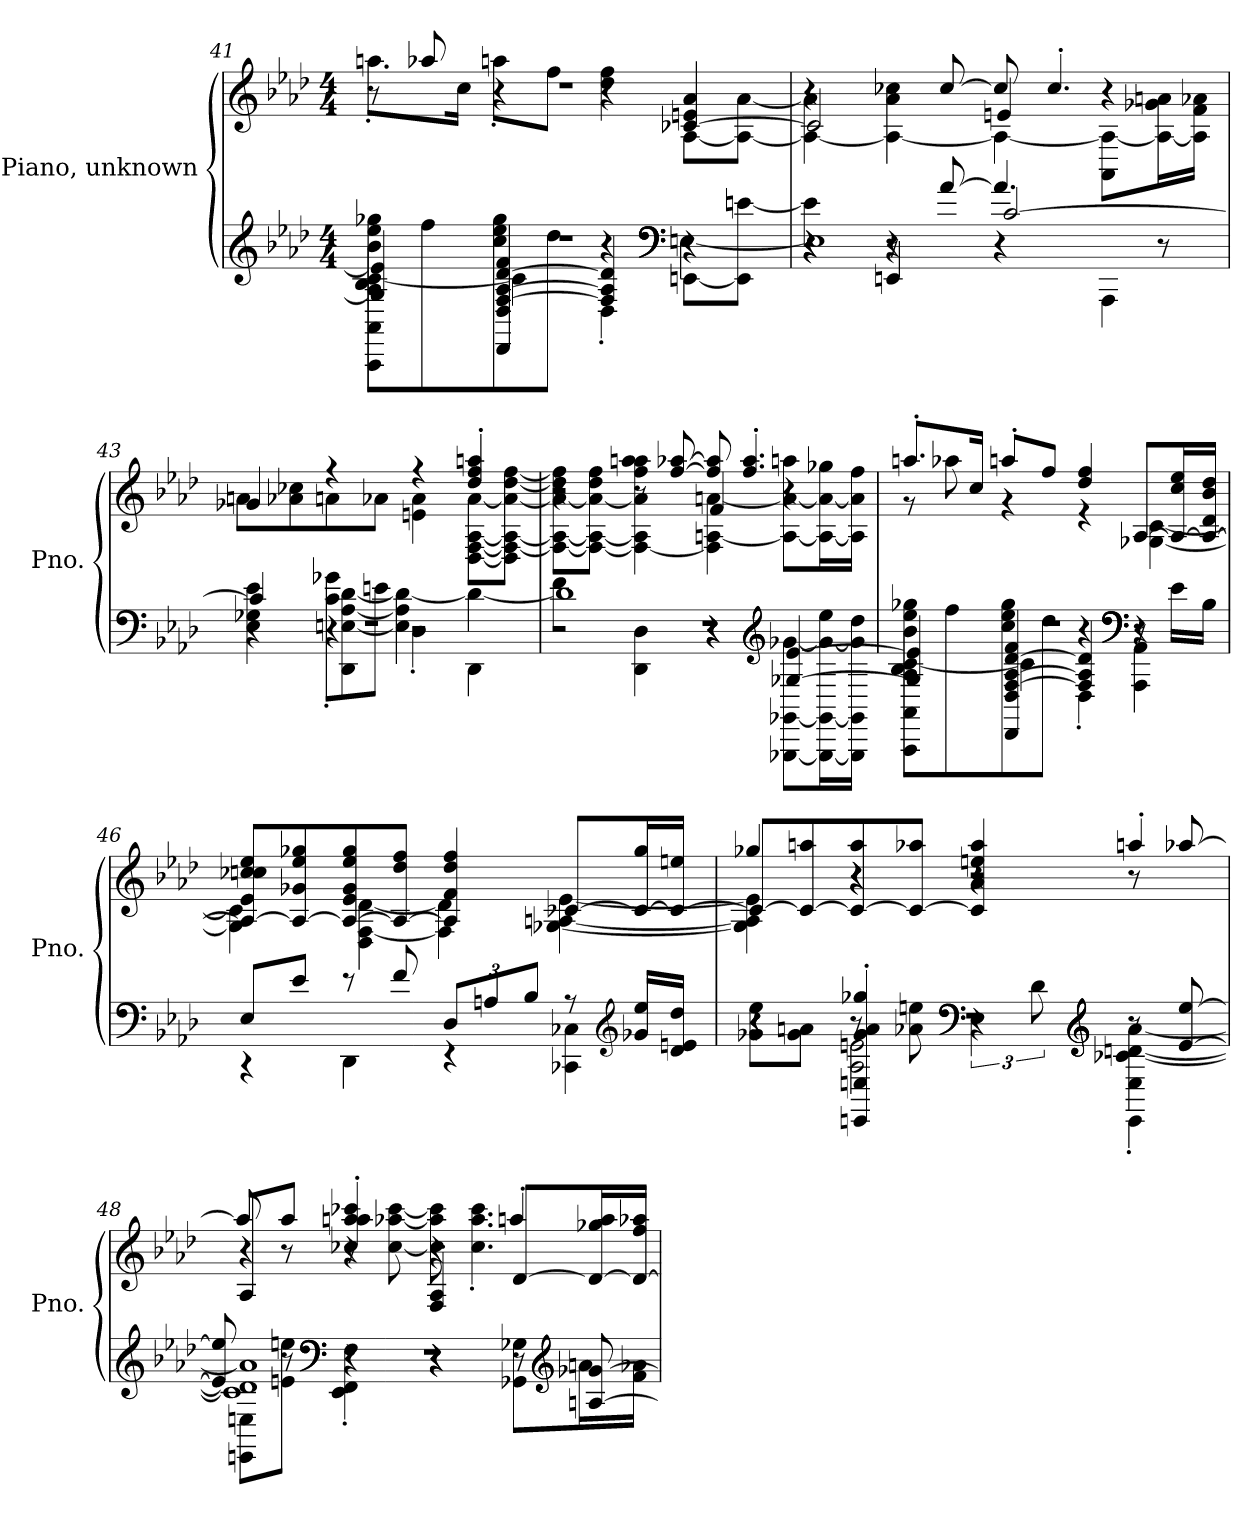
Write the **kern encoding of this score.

**kern	**kern
*part1	*part1
*staff2	*staff1
*I"Piano, unknown	*
*I'Pno.	*
*clefG2	*clefG2
*k[b-e-a-d-]	*k[b-e-a-d-]
*M4/4	*M4/4
=41	=41
*^	*^
*	*^	*	*^
*	*	*^	*	*	*
1r	8ee-\ 8gg-X\L	4G-/] 4e-/]	4AAA-\ 4AA-\ 4A-\ 4B-\ [4c\ 4b-\	1r	8.aan'\L	8r
.	8ff\	.	.	.	.	8aa-X/
.	.	.	.	.	16cc\Jk	.
.	8cc\ 8ee-\ 8gg-\	4DD-/ 4D-/ [4F/ [4A-/ [4d-/ 4f/	4c\]	.	8aan'\L	4r
.	8dd-\J	.	.	.	8ff\J	.
.	4D-'\	4F/] 4A-/] 4d-/]	4r	.	4dd-\ 4ff\	4r
*clefF4	*	*	*	*	*	*
.	[8EEn\L	4r	[4En\	.	[8A-\L	[4c-X/ 4en/ 4a-/
.	8EE\] [8en\J	.	.	.	8A-\_ [8a-\J	.
!!LO:LB:g=z	!!	!!
=42	=42	=42	=42	=42	=42	=42
4r	4e\]	4r	1E]	4r	4A-\_ 4a-\]	2c-/]
8r	4r	4EEn/	.	8r	4A-\_ 4a-\ 4cc-X\	.
[8a-/	.	.	.	[8cc-/	.	.
4.a-/]	4r	[2c/	.	8cc-/]	4A-\_	4en/
.	.	.	.	4.cc-'/	.	.
.	4AAA-\	.	.	.	8AA-\ 8A-\_L	4r
8r	.	.	.	.	16A-\_ 16g-X\ 16an\L	.
.	.	.	.	.	16A-\] 16f\ 16a-X\JJ	.
*	*	*	*	*	*v	*v
=43	=43	=43	=43	=43	=43
1r	4E-\ 4G-X\ 4e-\	4c/]	4r	4g-X/	8an\L
.	.	.	.	.	8a-X\ 8cc-X\
.	8c\' 8g-X\'L	4r	4DD-\ [4En\ [4A-\ [4d-\	4r	8an\
.	8en\J	.	.	.	8a-X\J
.	4D-'\	2r	4E\] 4A-\] 4d-\_	4r	4en\ 4a-\
.	4DD-\	.	4d-\_	4dd-/' 4ff/' 4aan/'	[8D-\ [8F\ [8A-\ [8a-\L
.	.	.	.	.	8D-\] 8F\_ 8A-\_ 8a-\_ [8dd-\ [8ff\J
!!LO:PB:g=z
=44	=44	=44	=44	=44	=44
*	*	*	*	*	*^
1r	4f\	2r	1d-]	4r	8F\_ 8A-\_ 8a-\_ 8dd-\] 8ff\]L	2r
.	.	.	.	.	8F\_ 8A-\_ 8a-\_ 8dd-\ 8ff\J	.
.	4DD-\ 4D-\	.	.	8r	4F\_ 4A-\] 4a-\] 4ff\ 4aa-\ 4aan\	.
.	.	.	.	[8ff/ [8aa-X/	.	.
.	4r	4r	.	8ff/] 8aa-/]	4F\] [4An\ [4an\	4f/
.	.	.	.	4.ff/' 4.aa-/'	.	.
*clefG2	*	*	*	*	*	*
.	[8GGG-X\ [8GG-X\ [8g-X\L	[4G-X/ [4e-/	.	.	8A\_ 8a\_ 8aan\L	4r
.	16GGG-\_ 16GG-\_ 16g-\_ 16ee-\L	.	.	.	16A\_ 16a\_ 16gg-X\L	.
.	16GGG-\] 16GG-\] 16g-\] 16dd-\JJ	.	.	.	16A\] 16a\] 16ff\JJ	.
*	*	*	*	*	*v	*v
=45	=45	=45	=45	=45	=45
1r	8ee-\ 8gg-X\L	4G-/] 4e-/]	4AAA-\ 4AA-\ 4A-\ 4B-\ [4c\ 4b-\	8.aan'/L	8r
.	8ff\	.	.	.	8aa-X\
.	.	.	.	16cc/Jk	.
.	8cc\ 8ee-\ 8gg-\	4DD-/ 4D-/ [4F/ [4A-/ [4d-/ 4f/	4c\]	8aan'/L	4r
.	8dd-\J	.	.	8ff/J	.
.	4D-'\	4F/] 4A-/] 4d-/]	4r	4dd-/ 4ff/	4r
*clefF4	*	*	*	*	*
.	8r	4r	4AAA-\ 4AA-\	[8A-/L	[4G-X\ [4c\
.	16e-\LL	.	.	16A-/_ 16cc/ 16ee-/L	.
.	16B-\JJ	.	.	16A-/_ 16d-/ 16b-/ 16dd-/JJ	.
*	*v	*v	*v	*	*
!!LO:LB:g=z	!!
=46	=46	=46	=46
8E-/L	4r	8A-/_ 8e-/ 8cc-X/ 8ccn/ 8ee-/L	4G-\] 4c\]
8e-/J	.	8A-/_ 8g-X/ 8ee-/ 8gg-X/	.
8r	4DD-\	8A-/_ 8e-/ 8g-/ 8ee-/ 8gg-/	4D-\ [4F\ [4d-\
8f/	.	8A-/_ 8dd-/ 8ff/J	.
*Xbrackettup	*	*	*
12D-/L	4r	4A-/] 4f/ 4dd-/ 4ff/	4F\] 4d-\]
12An/	.	.	.
12B-/J	.	.	.
8r	4CC-X\ 4C-X\	[8c-X/L	[4G-X\ [4An\ [4e-\
*clefG2	*	*	*
16g-X/ 16ee-/LL	.	16c-/_ 16gg-/L	.
16d-/ 16en/ 16dd-/JJ	.	16c-/_ 16een/JJ	.
=47	=47	=47	=47
*^	*^	*	*^
1r	4r	4r	8g-X\ 8ee-\L	8c-/L_	4G-\] 4A\] 4e-\]	4gg-X/
.	.	.	8g-\ 8an\J	8c-/_ 8aan/	.	.
.	2A-\ 2en\	4EEn/' 4En/' 4g-/' 4a/' 4gg-X/'	8r	8c-/_ 8aa/	4r	4r
.	.	.	8a-X\ 8een\	8c-/_ 8aa-X/J	.	.
*clefF4	*	*	*	*	*	*
*	*	*	*brackettup	*	*	*
.	.	4r	6E\	4c-/] 4a-/ 4een/ 4aa-/	2r	4r
.	.	.	12d-\	.	.	.
*clefG2	*	*	*	*	*	*
.	4E\ [4c-X\ [4dn\ [4a-\	8r	4EE'\	4aan'/	.	8r
.	.	[8e/ [8ee/	.	.	.	[8aa-X/
!!LO:LB:g=z	!!	!!
=48	=48	=48	=48	=48	=48	=48
1r	1c-] 1d] 1a-]	8e/] 8ee/]	8EEn\ 8En\L	8A-/L	4r	8aa-/]
.	.	8r	8en\ 8een\J	8aa-/J	.	8r
*clefF4	*	*	*	*	*	*
.	.	4r	4EE\' 4FF\' 4F\'	4cc-X/' 4aa-/' 4aan/' 4ccc-X/'	8r	4r
.	.	.	.	.	[8cc-\ [8aa-X\ [8ccc-\	.
.	.	4r	4r	4F/' 4A-/'	8cc-\] 8aa-\] 8ccc-\]	4r
.	.	.	.	.	4.cc-\' 4.aa-\' 4.ccc-\'	.
.	.	8r	8GG-X\ 8G-X\L	[8d-/L	.	4aan'/
*clefG2	*	*	*	*	*	*
.	.	[8An/ [8g-X/	16an\L	16d-/_ 16gg-X/ 16aa/L	.	.
.	.	.	16f\ 16a-X\JJ	16d-/_ 16ff/ 16aa-X/JJ	.	.
*v	*v	*v	*v	*	*	*
*	*v	*v	*v
=	=
*-	*-
